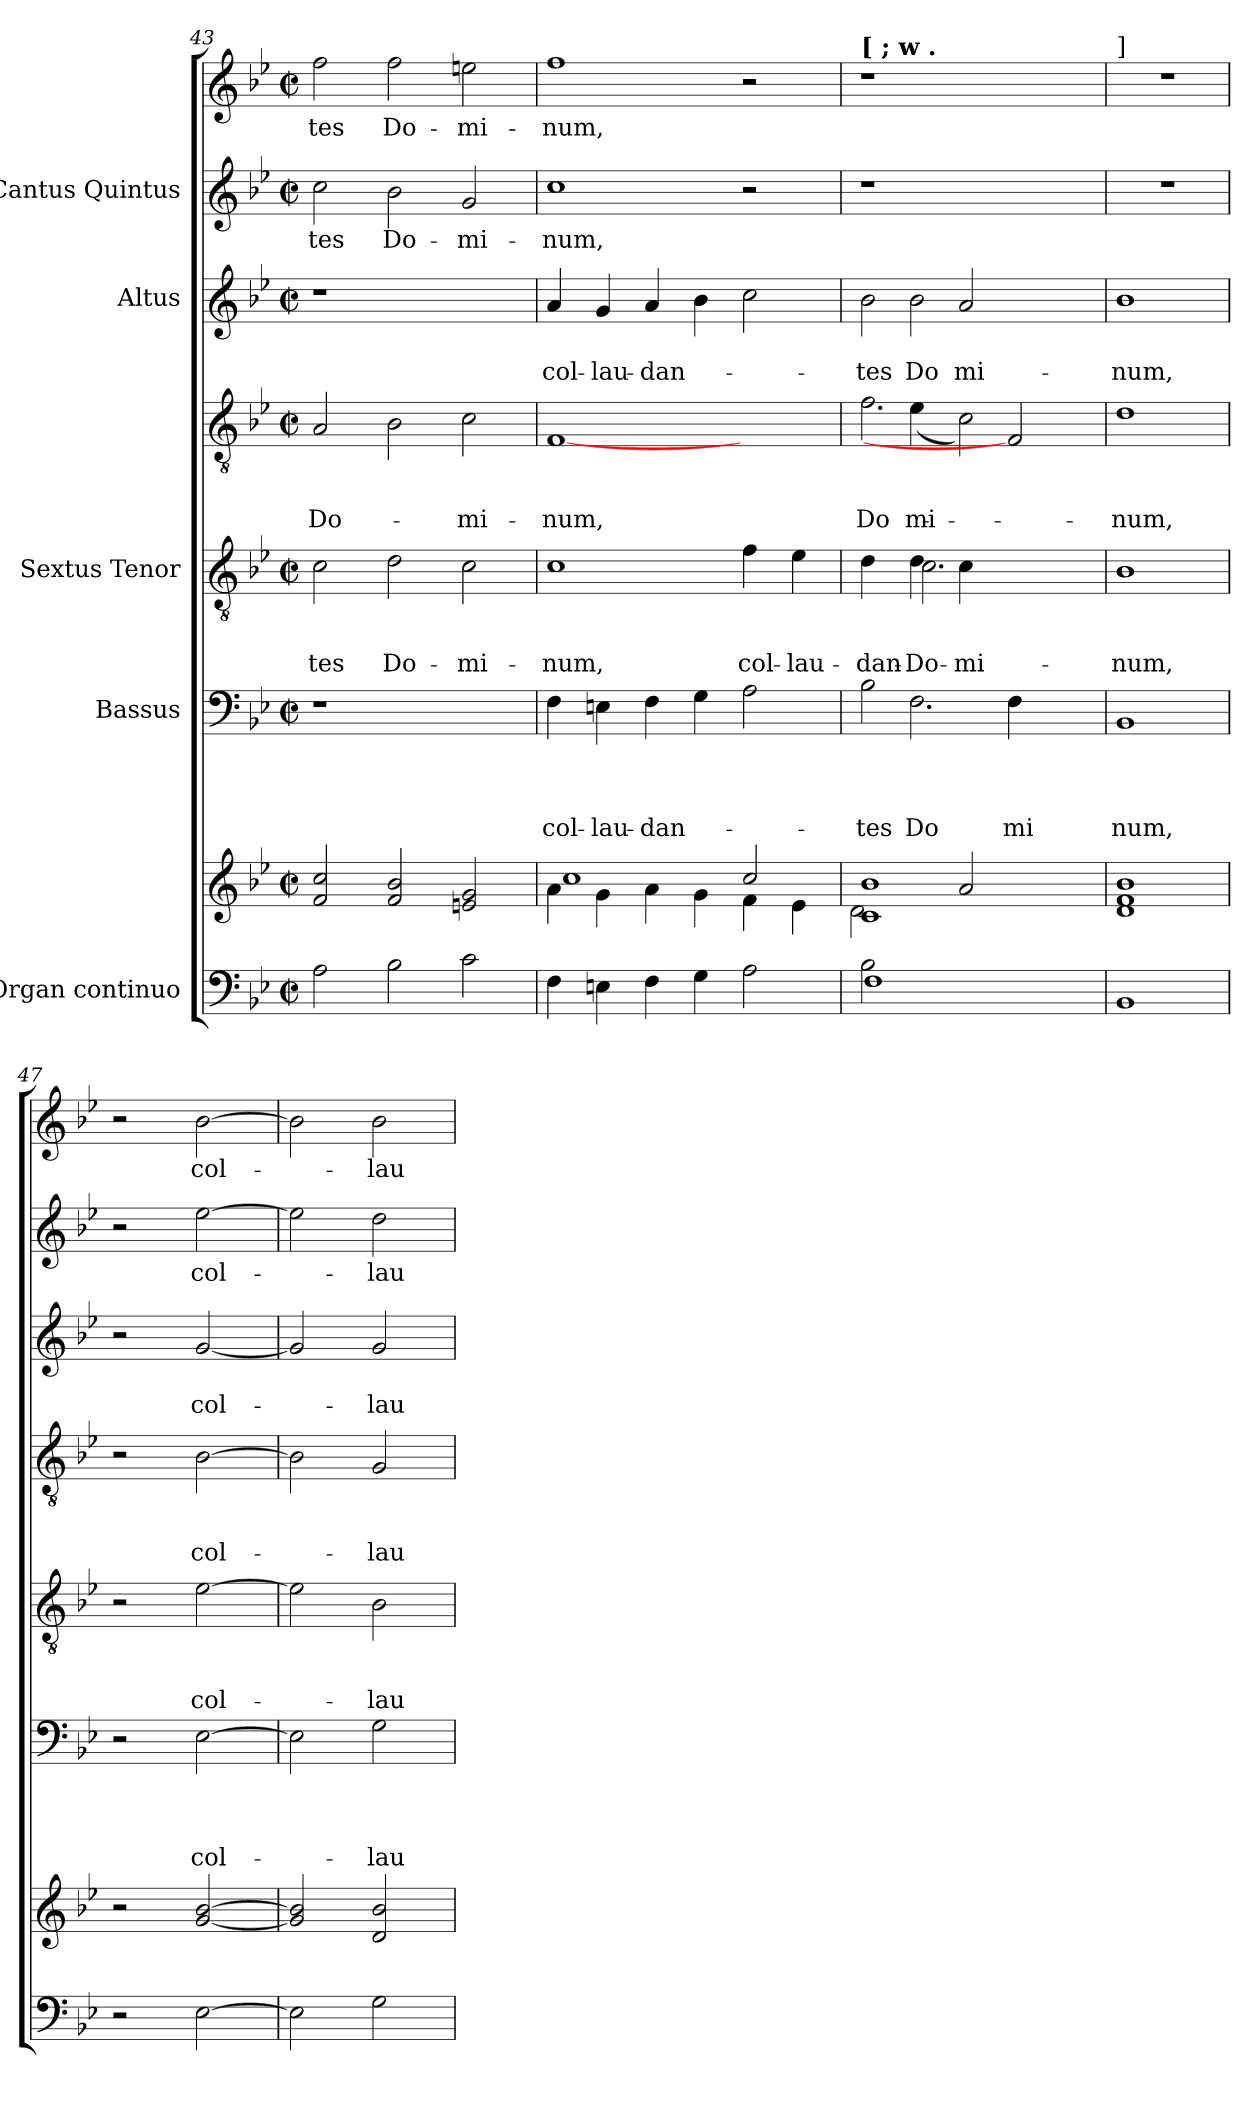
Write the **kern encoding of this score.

**kern	**kern	**kern	**text	**text	**text	**text	**kern	**text	**text	**text	**kern	**text	**text	**text	**kern	**text	**text	**kern	**text	**kern	**text
*part5	*part5	*part4	*part4	*part4	*part4	*part4	*part3	*part3	*part3	*part3	*part3	*part3	*part3	*part3	*part2	*part2	*part2	*part1	*part1	*part1	*part1
*staff8	*staff7	*staff6	*staff6	*staff6	*staff6	*staff6	*staff5	*staff5	*staff5	*staff5	*staff4	*staff4	*staff4	*staff4	*staff3	*staff3	*staff3	*staff2	*staff2	*staff1	*staff1
*I"Organ continuo	*	*I"Bassus	*	*	*	*	*I"Sextus Tenor	*	*	*	*	*	*	*	*I"Altus	*	*	*I"Cantus Quintus	*	*	*
*clefF4	*clefG2	*clefF4	*	*	*	*	*clefGv2	*	*	*	*clefGv2	*	*	*	*clefG2	*	*	*clefG2	*	*clefG2	*
*k[b-e-]	*k[b-e-]	*k[b-e-]	*	*	*	*	*k[b-e-]	*	*	*	*k[b-e-]	*	*	*	*k[b-e-]	*	*	*k[b-e-]	*	*k[b-e-]	*
*B-:	*B-:	*B-:	*	*	*	*	*B-:	*	*	*	*B-:	*	*	*	*B-:	*	*	*B-:	*	*B-:	*
*M2/2	*M2/2	*M2/2	*	*	*	*	*M2/2	*	*	*	*M2/2	*	*	*	*M2/2	*	*	*M2/2	*	*M2/2	*
*met(c|)	*met(c|)	*met(c|)	*	*	*	*	*met(c|)	*	*	*	*met(c|)	*	*	*	*met(c|)	*	*	*met(c|)	*	*met(c|)	*
=43	=43	=43	=43	=43	=43	=43	=43	=43	=43	=43	=43	=43	=43	=43	=43	=43	=43	=43	=43	=43	=43
!	!	!LO:N:vis=1	!	!	!	!	!	!	!	!LO:LY:b	!	!	!	!LO:LY:b	!LO:N:vis=1	!	!	!	!LO:LY:b	!	!LO:LY:b
2A\	2f/ 2cc/	1r	.	.	.	.	2c\	.	.	-tes	2A/	.	.	-Do-	1r	.	.	2cc\	-tes	2ff\	-tes
!	!	!	!	!	!	!	!	!	!	!LO:LY:b	!	!	!	!	!	!	!	!	!LO:LY:b	!	!LO:LY:b
2B-\	2f/ 2b-/	.	.	.	.	.	2d\	.	.	Do-	2B-\	.	.	.	.	.	.	2b-\	Do-	2ff\	Do-
!	!	!	!	!	!	!	!	!	!	!LO:LY:b	!	!	!	!LO:LY:b	!	!	!	!	!LO:LY:b	!	!LO:LY:b
2c\	2en/ 2g/	2ryy	.	.	.	.	2c\	.	.	-mi-	2c\	.	.	-mi-	2ryy	.	.	2g/	-mi-	2een\	-mi-
=44	=44	=44	=44	=44	=44	=44	=44	=44	=44	=44	=44	=44	=44	=44	=44	=44	=44	=44	=44	=44	=44
*	*^	*	*	*	*	*	*	*	*	*	*	*	*	*	*	*	*	*	*	*	*
!	!	!	!	!	!	!	!LO:LY:b	!	!	!	!LO:LY:b	!	!	!	!LO:LY:b	!	!	!LO:LY:b	!	!LO:LY:b	!	!LO:LY:b
4F\	4a\	1cc	4F\	.	.	.	col-	1c	.	.	num,	[1F	.	.	-num,	4a/	.	col-	1cc	num,	1ff	-num,
!	!	!	!	!	!	!	!LO:LY:b	!	!	!	!	!	!	!	!	!	!	!LO:LY:b	!	!	!	!
4En\	4g\	.	4En\	.	.	.	-lau-	.	.	.	.	.	.	.	.	4g/	.	-lau-	.	.	.	.
!	!	!	!	!	!	!	!LO:LY:b:rj	!	!	!	!	!	!	!	!	!	!	!LO:LY:b	!	!	!	!
4F\	4a\	.	4F\	.	.	.	-dan-	.	.	.	.	.	.	.	.	4a/	.	-dan-	.	.	.	.
4G\	4g\	.	4G\	.	.	.	.	.	.	.	.	.	.	.	.	4b-\	.	.	.	.	.	.
!	!	!	!	!	!	!	!	!	!	!	!LO:LY:b	!	!	!	!	!	!	!	!	!	!	!
2A\	4f\	2cc/	2A\	.	.	.	.	4f\	.	.	col-	2ryy	.	.	.	2cc\	.	.	2r	.	2r	.
!	!	!	!	!	!	!	!	!	!	!	!LO:LY:b	!	!	!	!	!	!	!	!	!	!	!
.	4e-\	.	.	.	.	.	.	4e-\	.	.	-lau-	.	.	.	.	.	.	.	.	.	.	.
=45	=45	=45	=45	=45	=45	=45	=45	=45	=45	=45	=45	=45	=45	=45	=45	=45	=45	=45	=45	=45	=45	=45
*^	*	*	*	*	*	*	*	*	*	*	*	*	*	*	*	*	*	*	*	*	*	*
!	!	!	!	!	!	!	!	!	!	!	!	!	!	!	!	!	!	!	!	!	!	!LO:TX:a:B:t=[ ; w .	!
!	!	!	!	!	!	!	!	!LO:LY:b	!	!	!	!LO:LY:b	!	!	!	!LO:LY:b	!	!	!LO:LY:b	!	!	!	!
*	*	*	*	*^	*	*	*	*	*^	*	*	*	*^	*	*	*	*^	*	*	*	*	*	*
*	*	*	*	*	*^	*	*	*	*	*	*	*	*	*	*	*	*	*	*	*	*	*	*	*	*	*	*
2B-\	1F	1c 1b-	2d\	2B-\	4ryy	2.ryy	.	.	.	-tes	4d\	4ryy	.	.	-dan-	2.f\	4ryy	.	.	-Do-	2b-\	4ryy	.	-tes	1r	.	1r	.
!	!	!	!	!	!	!	!	!	!	!LO:LY:b	!	!	!	!	!LO:LY:b:rj	!	!	!	!	!	!	!	!	!	!	!	!	!
!	!	!	!	!	!	!	!	!	!	!	!	!	!	!	!LO:LY:b	!	!	!	!	!LO:LY:b	!	!	!	!LO:LY:b	!	!	!	!
.	.	.	.	.	2.F\	.	.	.	.	Do-	4d\	2.c\	.	.	-Do-	.	(>4e-\	.	.	-mi-	.	2b-\	.	-Do-	.	.	.	.
!	!	!	!	!	!	!	!	!	!	!	!	!	!	!	!LO:LY:b	!	!	!	!	!	!	!	!	!LO:LY:b	!	!	!	!
4ryy	.	.	2a/	4ryy	.	.	.	.	.	.	4c\	.	.	.	mi-	.	2c\)	.	.	.	2a/	.	.	mi-	.	.	.	.
!	!	!	!	!	!	!	!	!	!	!LO:LY:b	!	!	!	!	!	!	!	!	!	!	!	!	!	!	!	!	!	!
2ryy	.	.	.	2ryy	.	4F\	.	.	.	-mi-	4ryy	.	.	.	.	2F]	.	.	.	.	.	4ryy	.	.	.	.	.	.
.	4ryy	4ryy	4ryy	.	4ryy	4ryy	.	.	.	.	4ryy	4ryy	.	.	.	.	4ryy	.	.	.	4ryy	4ryy	.	.	4ryy	.	4ryy	.
=46	=46	=46	=46	=46	=46	=46	=46	=46	=46	=46	=46	=46	=46	=46	=46	=46	=46	=46	=46	=46	=46	=46	=46	=46	=46	=46	=46	=46
!	!	!	!	!	!	!	!	!	!	!	!	!	!	!	!	!	!	!	!	!	!	!	!	!	!	!	!LO:TX:a:t=]	!
!	!	!	!	!	!	!	!	!	!	!LO:LY:b	!	!	!	!	!LO:LY:b	!	!	!	!	!LO:LY:b	!	!	!	!LO:LY:b	!	!	!	!
*v	*v	*	*	*v	*v	*v	*	*	*	*	*v	*v	*	*	*	*v	*v	*	*	*	*v	*v	*	*	*	*	*	*
*	*v	*v	*	*	*	*	*	*	*	*	*	*	*	*	*	*	*	*	*	*	*	*
1BB-	1d 1f 1b-	1BB-	.	.	.	-num,	1B-	.	.	num,	1d	.	.	-num,	1b-	.	-num,	1r	.	1r	.
!!LO:PB:g=z
=47	=47	=47	=47	=47	=47	=47	=47	=47	=47	=47	=47	=47	=47	=47	=47	=47	=47	=47	=47	=47	=47
2r	2r	2r	.	.	.	.	2r	.	.	.	2r	.	.	.	2r	.	.	2r	.	2r	.
!	!	!	!	!	!	!LO:LY:b	!	!	!	!LO:LY:b	!	!	!	!LO:LY:b	!	!	!LO:LY:b	!	!LO:LY:b	!	!LO:LY:b
[>2E-\	[<2g/ [>2b-/	[>2E-\	.	.	.	col-	[>2e-\	.	.	-col-	[>2B-\	.	.	col-	[<2g/	.	col-	[>2ee-\	-col-	[>2b-\	col-
=48	=48	=48	=48	=48	=48	=48	=48	=48	=48	=48	=48	=48	=48	=48	=48	=48	=48	=48	=48	=48	=48
2E-\]	2g/] 2b-/]	2E-\]	.	.	.	.	2e-\]	.	.	.	2B-\]	.	.	.	2g/]	.	.	2ee-\]	.	2b-\]	.
!	!	!	!	!	!	!LO:LY:b	!	!	!	!LO:LY:b	!	!	!	!LO:LY:b	!	!	!LO:LY:b	!	!LO:LY:b	!	!LO:LY:b
2G\	2d/ 2b-/	2G\	.	.	.	-lau-	2B-\	.	.	-lau-	2G/	.	.	-lau-	2g/	.	-lau-	2dd\	-lau-	2b-\	-lau-
=	=	=	=	=	=	=	=	=	=	=	=	=	=	=	=	=	=	=	=	=	=
*-	*-	*-	*-	*-	*-	*-	*-	*-	*-	*-	*-	*-	*-	*-	*-	*-	*-	*-	*-	*-	*-
